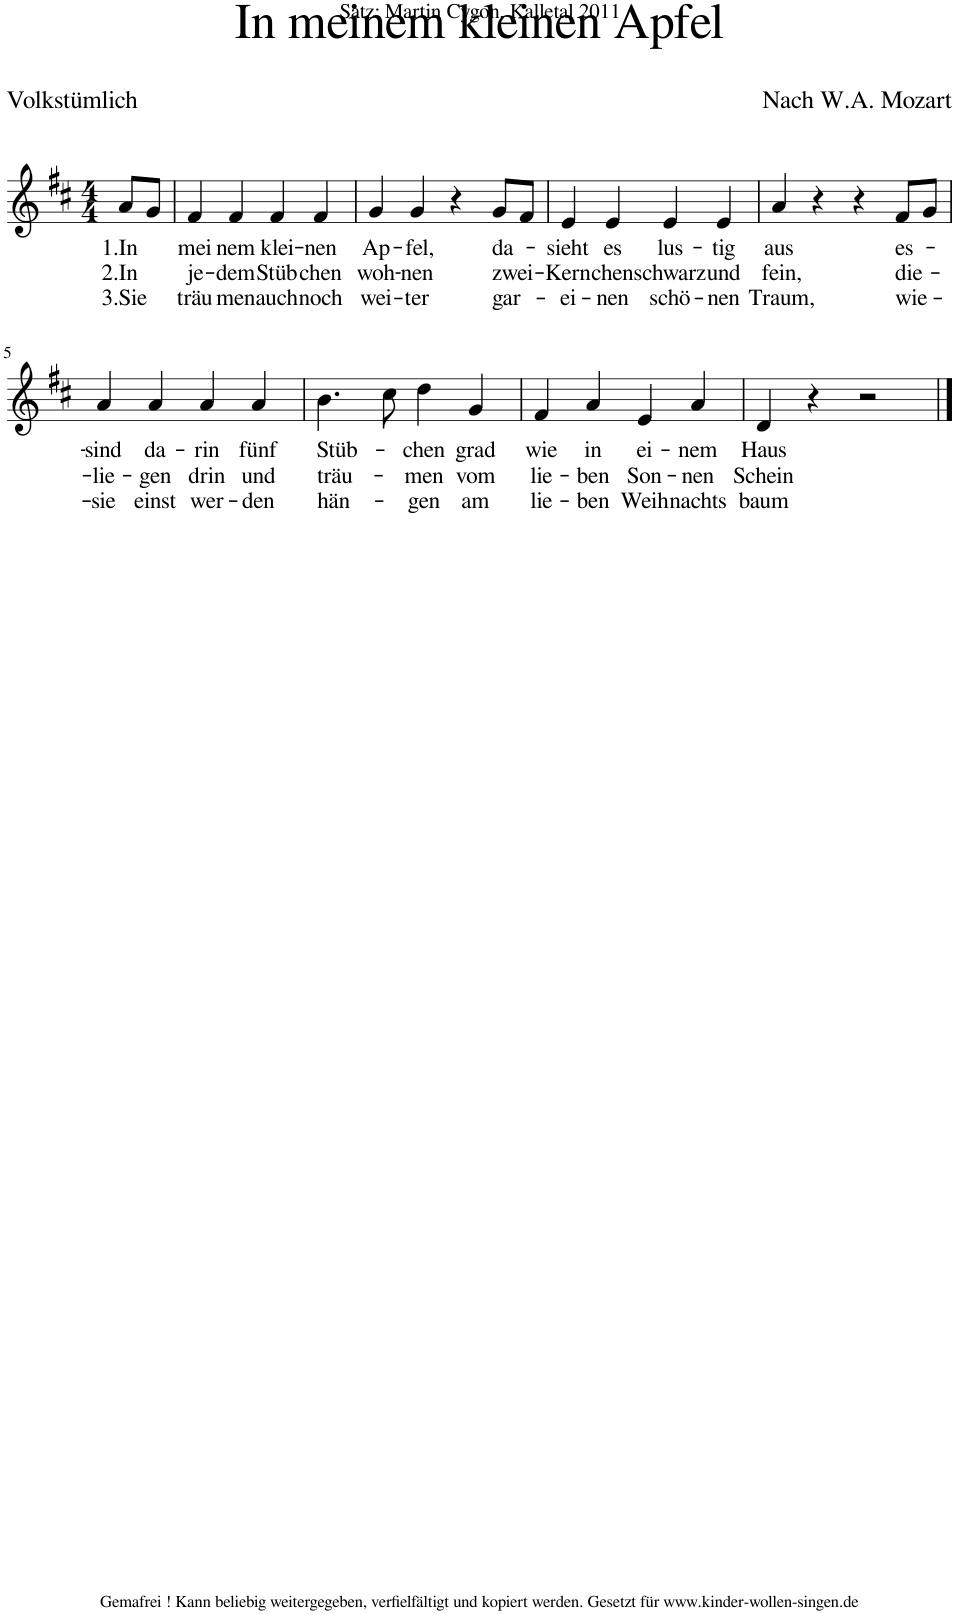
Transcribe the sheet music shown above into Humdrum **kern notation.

**kern	**text	**text	**text
*part1	*part1	*part1	*part1
*staff1	*staff1	*staff1	*staff1
*I"Voice	*	*	*
*clefG2	*	*	*
*k[f#c#]	*	*	*
*M4/4	*	*	*
=	=	=	=
!	!LO:LY:b	!LO:LY:b	!LO:LY:b
8a/L	1.In	2.In	3.Sie
8g/J	.	.	.
=1	=1	=1	=1
!	!LO:LY:b	!LO:LY:b	!LO:LY:b
4f#/	mei-	je-	träu-
!	!LO:LY:b	!LO:LY:b	!LO:LY:b
4f#/	-nem	-dem	-men
!	!LO:LY:b	!LO:LY:b	!LO:LY:b
4f#/	klei-	Stüb-	auch
!	!LO:LY:b	!LO:LY:b	!LO:LY:b
4f#/	-nen	-chen	noch
=2	=2	=2	=2
!	!LO:LY:b	!LO:LY:b	!LO:LY:b
4g/	Ap-	woh-	wei-
!	!LO:LY:b	!LO:LY:b	!LO:LY:b
4g/	-fel,	-nen	-ter
4r	.	.	.
!	!LO:LY:b	!LO:LY:b	!LO:LY:b
8g/L	da-	zwei-	gar-
8f#/J	.	.	.
=3	=3	=3	=3
!	!LO:LY:b	!LO:LY:b	!LO:LY:b
4e/	-sieht	-Kern-	-ei-
!	!LO:LY:b	!LO:LY:b	!LO:LY:b
4e/	es	-chen	-nen
!	!LO:LY:b	!LO:LY:b	!LO:LY:b
4e/	lus-	schwarz	schö-
!	!LO:LY:b	!LO:LY:b	!LO:LY:b
4e/	-tig	und	-nen
=4	=4	=4	=4
!	!LO:LY:b	!LO:LY:b	!LO:LY:b
4a/	aus	fein,	Traum,
4r	.	.	.
4r	.	.	.
!	!LO:LY:b	!LO:LY:b	!LO:LY:b
8f#/L	es-	die-	wie-
8g/J	.	.	.
!!LO:LB:g=z
=5	=5	=5	=5
!	!LO:LY:b	!LO:LY:b	!LO:LY:b
4a/	sind	-lie-	-sie
!	!LO:LY:b	!LO:LY:b	!LO:LY:b
4a/	da-	-gen	einst
!	!LO:LY:b	!LO:LY:b	!LO:LY:b
4a/	-rin	drin	wer-
!	!LO:LY:b	!LO:LY:b	!LO:LY:b
4a/	fünf	und	-den
=6	=6	=6	=6
!	!LO:LY:b	!LO:LY:b	!LO:LY:b
4.b\	Stüb-	träu-	hän-
8cc#\	.	.	.
!	!LO:LY:b	!LO:LY:b	!LO:LY:b
4dd\	chen	-men	-gen
!	!LO:LY:b	!LO:LY:b	!LO:LY:b
4g/	grad	vom	am
=7	=7	=7	=7
!	!LO:LY:b	!LO:LY:b	!LO:LY:b
4f#/	wie	lie-	lie-
!	!LO:LY:b	!LO:LY:b	!LO:LY:b
4a/	in	-ben	-ben
!	!LO:LY:b	!LO:LY:b	!LO:LY:b
4e/	ei-	Son-	Weih-
!	!LO:LY:b	!LO:LY:b	!LO:LY:b
4a/	-nem	-nen	-nachts
=8	=8	=8	=8
!	!LO:LY:b	!LO:LY:b	!LO:LY:b
4d/	Haus	Schein	baum
4r	.	.	.
2r	.	.	.
==	==	==	==
*-	*-	*-	*-
